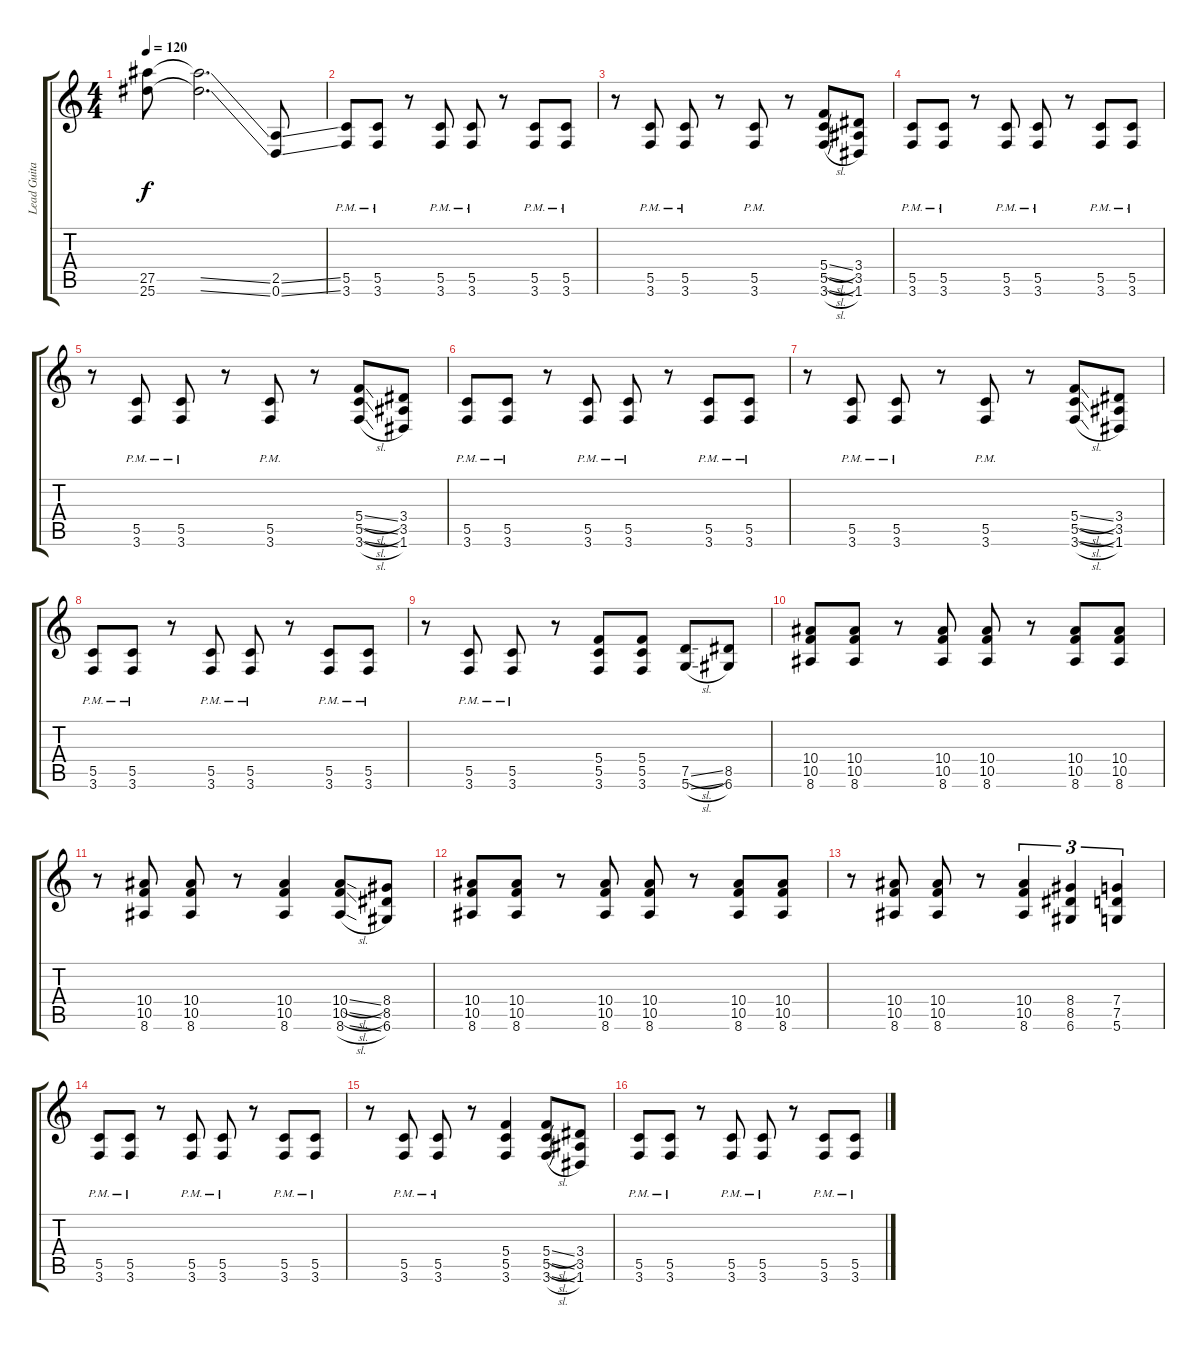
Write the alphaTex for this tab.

\track ("Lead Guitar" "Lead Guita") {instrument overdrivenguitar}
\staff {score tabs}
\tuning (D4 A3 F3 C3 G2 D2) {hide}
\ts (4 4)
\tempo 120
\clef g2
\ks c
(27.5 25.6).8{dy f instrument distortionguitar} (27.5{ss t} 25.6{ss t}).2{d} (2.5{ss} 0.6{ss}).8 |
(5.5{pm} 3.6{pm}).8 (5.5{pm} 3.6{pm}).8 r.8 (5.5{pm} 3.6{pm}).8 (5.5{pm} 3.6{pm}).8 r.8 (5.5{pm} 3.6{pm}).8 (5.5{pm} 3.6{pm}).8 |
r.8 (5.5{pm} 3.6{pm}).8 (5.5{pm} 3.6{pm}).8 r.8 (5.5{pm} 3.6{pm}).8 r.8 (5.4{sl} 5.5{sl} 3.6{sl}).8 (3.4 3.5 1.6).8 |
(5.5{pm} 3.6{pm}).8 (5.5{pm} 3.6{pm}).8 r.8 (5.5{pm} 3.6{pm}).8 (5.5{pm} 3.6{pm}).8 r.8 (5.5{pm} 3.6{pm}).8 (5.5{pm} 3.6{pm}).8 |
r.8 (5.5{pm} 3.6{pm}).8 (5.5{pm} 3.6{pm}).8 r.8 (5.5{pm} 3.6{pm}).8 r.8 (5.4{sl} 5.5{sl} 3.6{sl}).8 (3.4 3.5 1.6).8 |
(5.5{pm} 3.6{pm}).8 (5.5{pm} 3.6{pm}).8 r.8 (5.5{pm} 3.6{pm}).8 (5.5{pm} 3.6{pm}).8 r.8 (5.5{pm} 3.6{pm}).8 (5.5{pm} 3.6{pm}).8 |
r.8 (5.5{pm} 3.6{pm}).8 (5.5{pm} 3.6{pm}).8 r.8 (5.5{pm} 3.6{pm}).8 r.8 (5.4{sl} 5.5{sl} 3.6{sl}).8 (3.4 3.5 1.6).8 |
(5.5{pm} 3.6{pm}).8 (5.5{pm} 3.6{pm}).8 r.8 (5.5{pm} 3.6{pm}).8 (5.5{pm} 3.6{pm}).8 r.8 (5.5{pm} 3.6{pm}).8 (5.5{pm} 3.6{pm}).8 |
r.8 (5.5{pm} 3.6{pm}).8 (5.5{pm} 3.6{pm}).8 r.8 (5.4 5.5 3.6).8 (5.4 5.5 3.6).8 (7.5{sl} 5.6{sl}).8 (8.5 6.6).8 |
(10.4 10.5 8.6).8 (10.4 10.5 8.6).8 r.8 (10.4 10.5 8.6).8 (10.4 10.5 8.6).8 r.8 (10.4 10.5 8.6).8 (10.4 10.5 8.6).8 |
r.8 (10.4 10.5 8.6).8 (10.4 10.5 8.6).8 r.8 (10.4 10.5 8.6).4 (10.4{sl} 10.5{sl} 8.6{sl}).8 (8.4 8.5 6.6).8 |
(10.4 10.5 8.6).8 (10.4 10.5 8.6).8 r.8 (10.4 10.5 8.6).8 (10.4 10.5 8.6).8 r.8 (10.4 10.5 8.6).8 (10.4 10.5 8.6).8 |
r.8 (10.4 10.5 8.6).8 (10.4 10.5 8.6).8 r.8 (10.4 10.5 8.6).4{tu (3 2)} (8.4 8.5 6.6).4{tu (3 2)} (7.4 7.5 5.6).4{tu (3 2)} |
(5.5{pm} 3.6{pm}).8 (5.5{pm} 3.6{pm}).8 r.8 (5.5{pm} 3.6{pm}).8 (5.5{pm} 3.6{pm}).8 r.8 (5.5{pm} 3.6{pm}).8 (5.5{pm} 3.6{pm}).8 |
r.8 (5.5{pm} 3.6{pm}).8 (5.5{pm} 3.6{pm}).8 r.8 (5.4 5.5 3.6).4 (5.4{sl} 5.5{sl} 3.6{sl}).8 (3.4 3.5 1.6).8 |
(5.5{pm} 3.6{pm}).8 (5.5{pm} 3.6{pm}).8 r.8 (5.5{pm} 3.6{pm}).8 (5.5{pm} 3.6{pm}).8 r.8 (5.5{pm} 3.6{pm}).8 (5.5{pm} 3.6{pm}).8
